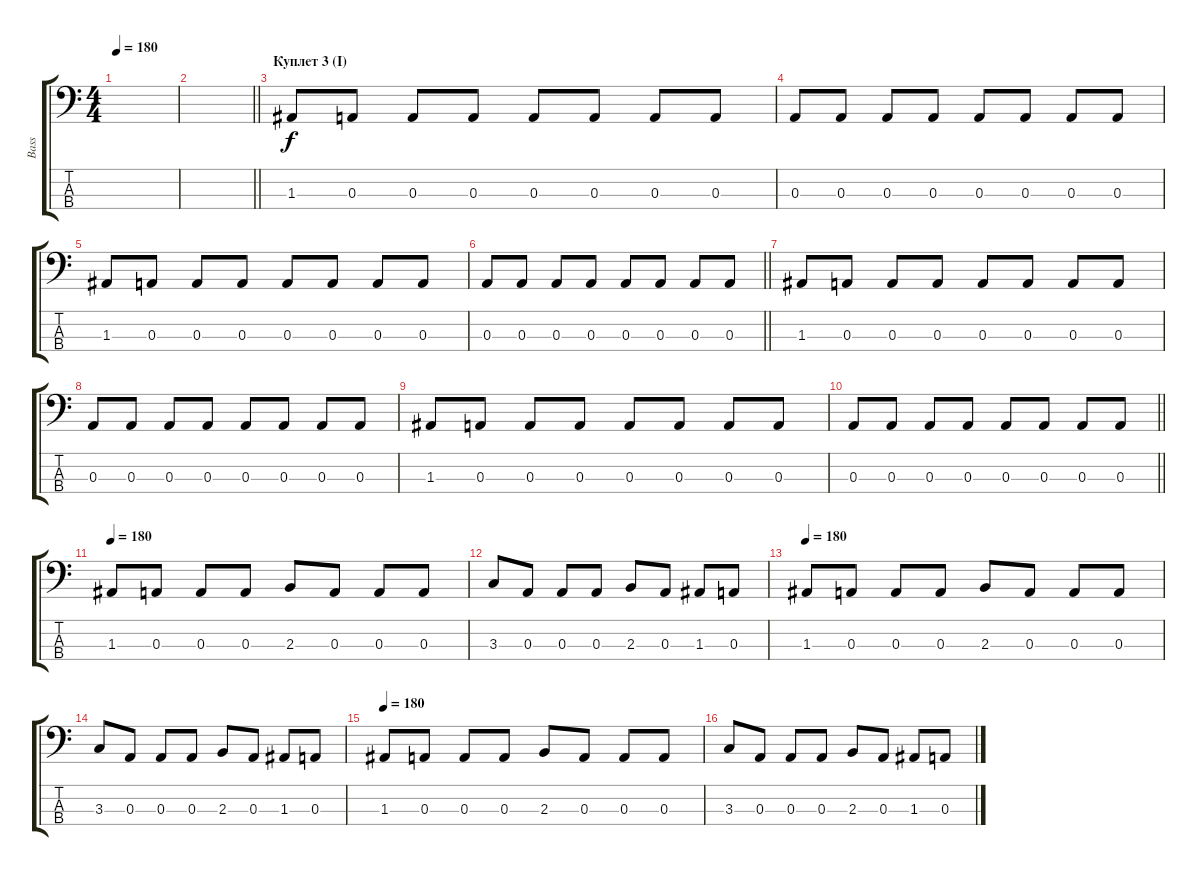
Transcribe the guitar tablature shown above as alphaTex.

\track ("Bass" "Bass") {instrument electricbassfinger}
\staff {score tabs}
\tuning (G2 D2 A1 E1) {hide}
\ts (4 4)
\tempo 180
\clef f4
\ks c
|
\barLineRight lightlight
|
\section ("" "Куплет 3 (I)")
1.3.8 0.3.8 0.3.8 0.3.8 0.3.8 0.3.8 0.3.8 0.3.8 |
0.3.8 0.3.8 0.3.8 0.3.8 0.3.8 0.3.8 0.3.8 0.3.8 |
1.3.8 0.3.8 0.3.8 0.3.8 0.3.8 0.3.8 0.3.8 0.3.8 |
\barLineRight lightlight
0.3.8 0.3.8 0.3.8 0.3.8 0.3.8 0.3.8 0.3.8 0.3.8 |
1.3.8 0.3.8 0.3.8 0.3.8 0.3.8 0.3.8 0.3.8 0.3.8 |
0.3.8 0.3.8 0.3.8 0.3.8 0.3.8 0.3.8 0.3.8 0.3.8 |
1.3.8 0.3.8 0.3.8 0.3.8 0.3.8 0.3.8 0.3.8 0.3.8 |
\barLineRight lightlight
0.3.8 0.3.8 0.3.8 0.3.8 0.3.8 0.3.8 0.3.8 0.3.8 |
\section ("" "")
\tempo 180
1.3.8 0.3.8 0.3.8 0.3.8 2.3.8 0.3.8 0.3.8 0.3.8 |
3.3.8 0.3.8 0.3.8 0.3.8 2.3.8 0.3.8 1.3.8 0.3.8 |
\tempo 180
1.3.8 0.3.8 0.3.8 0.3.8 2.3.8 0.3.8 0.3.8 0.3.8 |
3.3.8 0.3.8 0.3.8 0.3.8 2.3.8 0.3.8 1.3.8 0.3.8 |
\tempo 180
1.3.8 0.3.8 0.3.8 0.3.8 2.3.8 0.3.8 0.3.8 0.3.8 |
3.3.8 0.3.8 0.3.8 0.3.8 2.3.8 0.3.8 1.3.8 0.3.8
